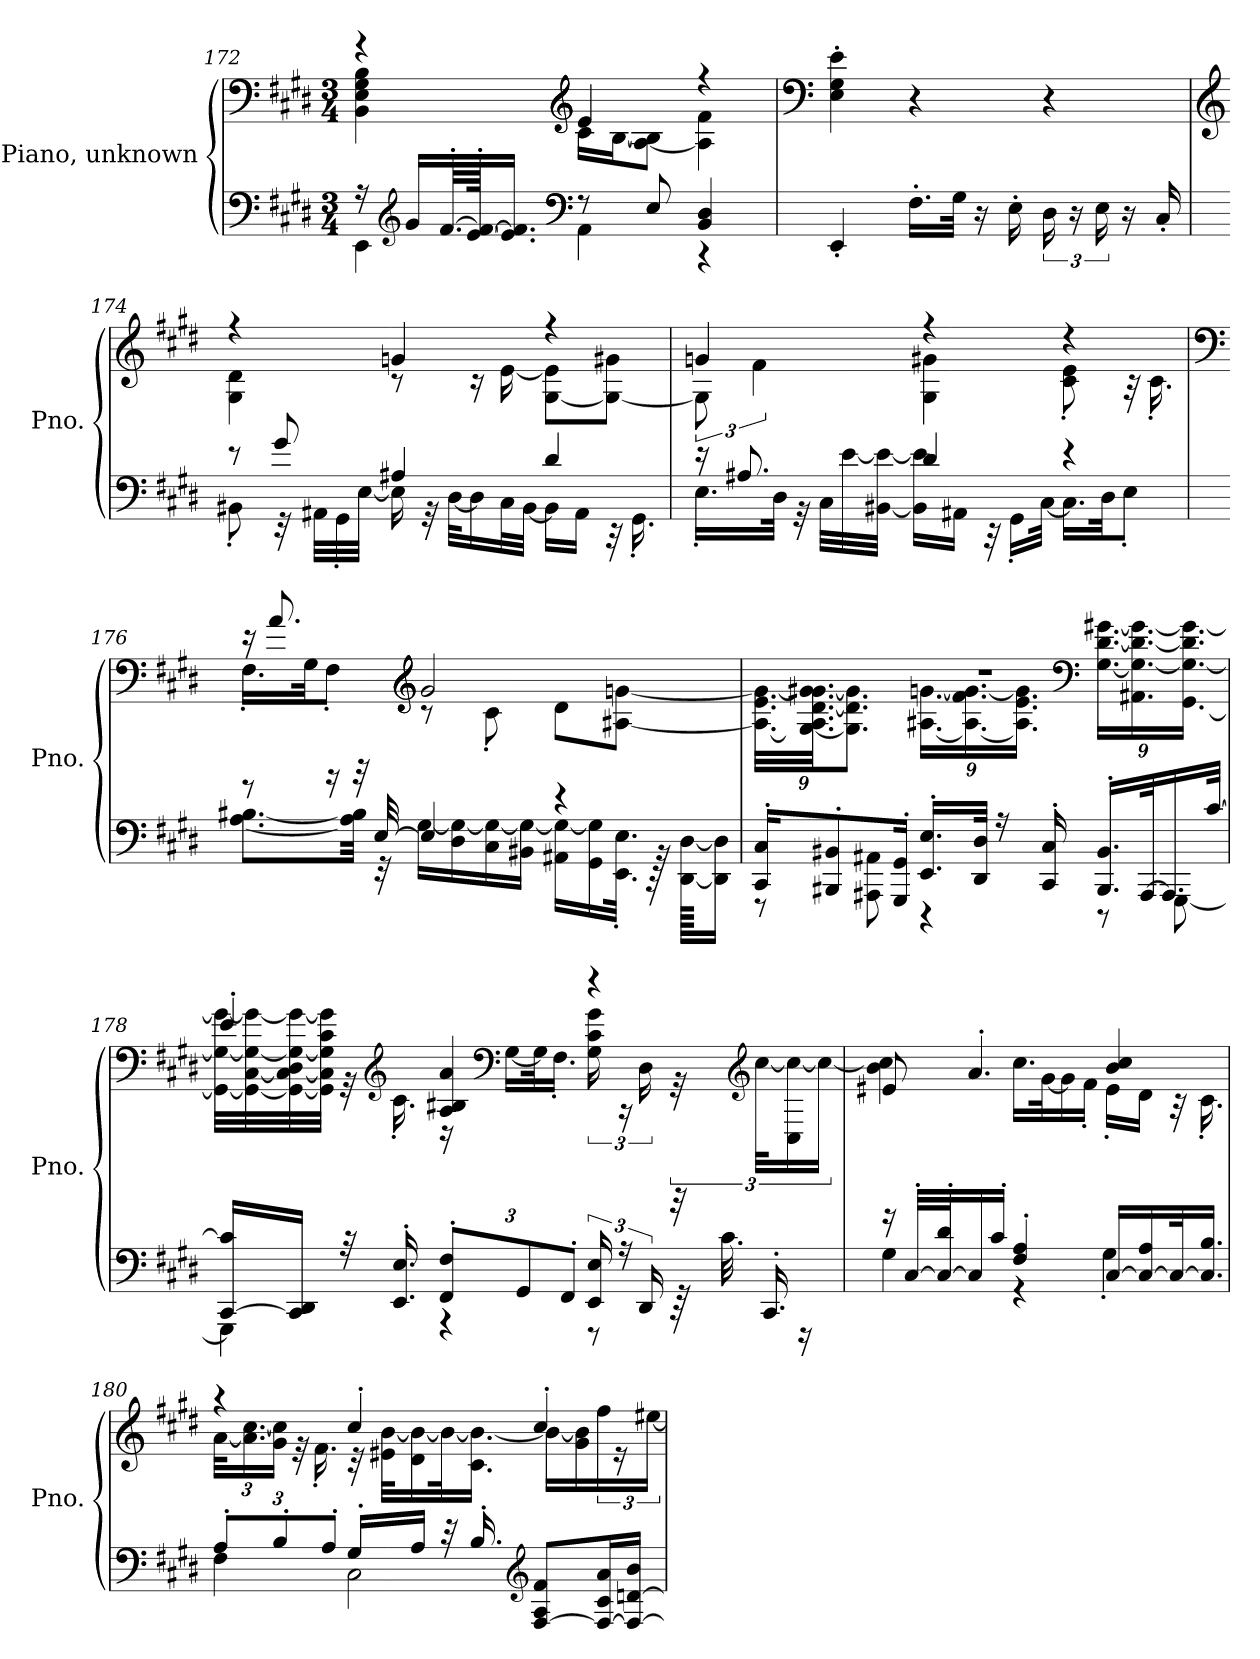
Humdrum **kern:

**kern	**kern
*part1	*part1
*staff2	*staff1
*I"Piano, unknown	*
*I'Pno.	*
*clefF4	*clefF4
*k[f#c#g#d#]	*k[f#c#g#d#]
*M3/4	*M3/4
=172	=172
*^	*^
16r	4EE\	4r	4BB\ 4E\ 4G#\ 4B\
*clefG2	*	*	*
16g#/LL	.	.	.
[64.f#'/LL	.	.	.
[128e/' 128f#/_'JJK	.	.	.
16.e/] 16.f#/]JJ	.	.	.
*clefF4	*	*clefG2	*
8r	4AA\	4e/	16c#\LL
.	.	.	[16B\J
8E/	.	.	[8A\ 8B\]J
4BB/ 4D#/	4r	4r	4A\] 4f#\
*v	*v	*	*
*	*v	*v
!!LO:LB:g=z
=173	=173
*	*clefF4
4EE'/	4E\' 4G#\' 4e\'
16.F#'\LL	4r
32G#\JJk	.
16r	.
16E'\	.
24D#\	4r
24r	.
24E\	.
16r	.
16C#'/	.
=174	=174
*	*clefG2
*^	*^
8r	8BB#X'\	4r	4G#\ 4d#\
8g#/	32r	.	.
.	32AA#X\LLL	.	.
.	32GG#'\	.	.
.	[32E\JJJ	.	.
4A#X/	16E\]	4gn/	8r
.	32r	.	.
.	[32D#\KLL	.	.
.	16D#\]	.	16r
.	32C#\L	.	[16e\
.	[32BB#\JJJ	.	.
4d#/	16BB#\LL]	4r	[8G#\ 8e\]L
.	16AA#\JJ	.	.
.	32r	.	8G#\_ 8g#X\J
.	16.GG#'\	.	.
!!LO:LB:g=z	!!
=175	=175	=175	=175
16r	16.E'\LL	4gn/	12G#\]
8.A#X/	.	.	.
.	.	.	6f#\
.	32D#\JJk	.	.
.	32r	.	.
.	32C#\LLL	.	.
.	[32e\	.	.
.	[32BB#X\ 32e\_JJJ	.	.
4d#/	16BB#\] 16e\]LL	4r	4G#\ 4g#X\
.	16AA#X\JJ	.	.
.	32r	.	.
.	16GG#'\LL	.	.
.	[32C#\JJk	.	.
4r	16.C#\LL]	4r	8c#\' 8e\'
.	32D#\JK	.	.
.	8E'\J	.	32r
.	.	.	16.c#'\
!!LO:LB:g=z	!!
=176	=176	=176	=176
*	*	*clefF4	*
8r	[8.A\ [8.B#X\L	16r	16.F#'\LL
.	.	8.a/	.
.	.	.	32G#\JK
16r	.	.	8F#'\J
32r	32A\] 32B#\]Jkk	.	.
[32E/	32r	.	.
*	*	*clefG2	*
4E/]	[16G#\LL	2g#/	8r
.	16D#\ 16G#\_	.	.
.	16C#\ 16G#\_	.	8c#'\
.	16BB#X\ 16G#\_JJ	.	.
4r	16AA#X\ 16G#\_LL	.	8d#\L
.	16GG#\ 16G#\]	.	.
.	32.EE\' 32.E\'JJk	.	[8A#X\ [8gn\J
.	128r	.	.
.	[128DD#\ [128D#\KKKLL	.	.
.	16DD#\] 16D#\]JJ	.	.
!!LO:LB:g=z	!!
=177	=177	=177	=177
*	*	*	*Xbrackettup
16CC#/' 16C#/'KL	8r	2.r	36.A#\_ 36.e\ 36.g\_LLL
.	.	.	[36.G#\ 36.A#\] [36.d#\ 36.g\] [36.g#X\JJ
8BBB#X/' 8BB#X/'	.	.	.
.	.	.	9.G#\] 9.d#\] 9.g#\]J
.	8AAA#X\ 8AA#X\	.	.
16GGG#/' 16GG#/'Jk	.	.	.
16.EE/' 16.E/'LL	4r	.	[18.A#X\ [18.gn\LL
.	.	.	18.A#\_ 18.f#\ 18.g\_
32DD#/ 32D#/JJk	.	.	.
16r	.	.	.
.	.	.	18.A#\] 18.e\ 18.g\]JJ
16CC#/' 16C#/'	.	.	.
*	*	*clefF4	*
16.BBB#/' 16.BB#/'LL	8r	.	[18.G#\ [18.d#\ [18.g#X\LL
.	.	.	18.AA#X\ 18.G#\_ 18.d#\_ 18.g#\_
[32AAA#/K	.	.	.
16.AAA#/]	[8GGG#\	.	.
.	.	.	[18.GG#\ 18.G#\_ 18.d#\] 18.g#\_JJ
[32c#/JJk	.	.	.
!!LO:LB:g=z	!!
=178	=178	=178	=178
[16CC#/ 16c#/]LL	4GGG#\]	4e'/	32GG#\_ 32G#\_ 32g#\_LLL
.	.	.	32GG#\_ [32C#\ 32G#\_ 32g#\_
16CC#/] 16DD#/JJ	.	.	32GG#\_ 32C#\_ 32D#\ 32G#\_ 32g#\_
.	.	.	32GG#\] 32C#\] 32G#\] 32c#\ 32g#\]JJJ
32r	.	.	32r
*	*	*clefG2	*
16.EE/' 16.E/'	.	.	16.c#'\
*Xbrackettup	*	*	*
12FF#/' 12F#/'L	4r	4A/ 4B#X/ 4a/	16r
*	*	*clefF4	*
.	.	.	[16G#\LL
12GG#/	.	.	.
.	.	.	32G#\K]
.	.	.	16.F#'\JJ
12FF#'/J	.	.	.
*brackettup	*	*	*brackettup
24EE/ 24E/	8r	4r	24G#\ 24c#\ 24g#\
24r	.	.	24r
24DD#/	.	.	24D#\
32r	64r	.	48r
.	32.c#\	.	.
*	*	*clefG2	*
.	.	.	[48cc#\KLL
16.CC#'/	.	.	.
.	.	.	24C#\ 24cc#\_
.	16r	.	.
.	.	.	24cc#\JJ_
!!LO:PB:g=z	!!
=179	=179	=179	=179
16r	4G#\	8e#X/	4b\ 4cc#\]
[32C#'/LLL	.	.	.
32C#/_' 32d#/'J	.	.	.
16C#/]	.	4.a'/	.
16c#'/JJ	.	.	.
4F#/' 4A/'	4r	.	16.cc#\LL
.	.	.	[32g#\K
.	.	.	16g#\]
.	.	.	16f#'\JJ
[16C#/LL	4G#'\	4b/ 4cc#/	16e#'\LL
16C#/_ 16A/	.	.	16d#\JJ
32C#/K_	.	.	32r
16.C#/] 16.B/JJ	.	.	16.c#'\
=180	=180	=180	=180
*Xbrackettup	*	*	*Xbrackettup
12A'/L	4F#\	4r	[48a\KLL
.	.	.	24.a\] [24.cc#\
12B'/	.	.	24g#\ 24cc#\]JJ
.	.	.	32r
.	.	.	16.f#'\
12A'/J	.	.	.
16G#'/LL	2C#\	4cc#'/	32r
.	.	.	32e#X\ [32b\KLL
16A/JJ	.	.	16d#\ 16b\_
32r	.	.	32b\K_
16.B'/	.	.	16.c#\ 16.b\_JJ
*clefG2	*	*	*
[8F#/ 8A/ 8f#/L	.	4cc#'/	16b\LL_
.	.	.	16g#\ 16b\]
*	*	*	*brackettup
16F#/_ 16c#/ 16a/L	.	.	24ff#\JJ
.	.	.	24r
16F#/_ [16dn/ 16b/JJ	.	.	.
.	.	.	[24ee#X\
*v	*v	*	*
*	*v	*v
=	=
*-	*-
